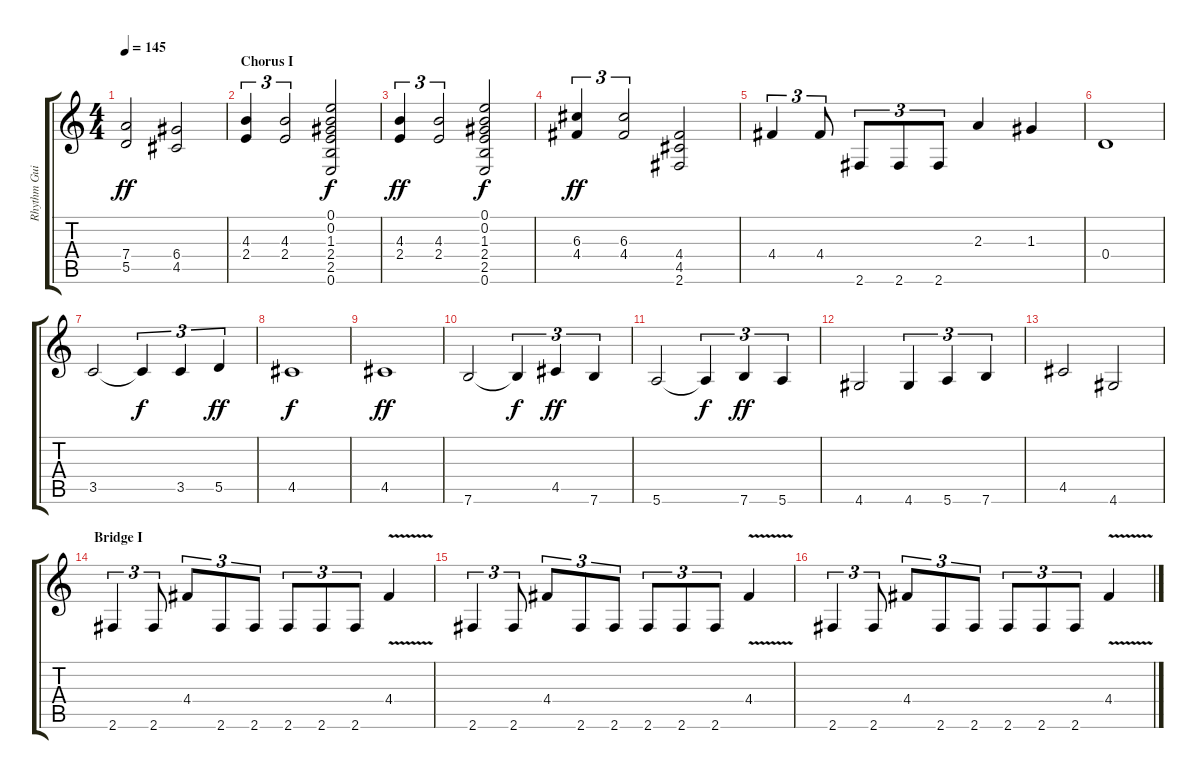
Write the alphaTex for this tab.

\track ("Rhythm Guitar" "Rhythm Gui") {instrument overdrivenguitar}
\staff {score tabs}
\tuning (E4 B3 G3 D3 A2 E2) {hide}
\ts (4 4)
\tempo 145
\clef g2
\ks c
(7.4 5.5).2{dy ff} (6.4 4.5).2 |
\section ("" "Chorus I")
(4.3 2.4).4{tu (3 2)} (4.3 2.4).2{tu (3 2)} (0.1 0.2 1.3 2.4 2.5 0.6).2{dy f} |
(4.3 2.4).4{tu (3 2) dy ff} (4.3 2.4).2{tu (3 2)} (0.1 0.2 1.3 2.4 2.5 0.6).2{dy f} |
(6.3 4.4).4{tu (3 2) dy ff} (6.3 4.4).2{tu (3 2)} (4.4 4.5 2.6).2 |
4.4.4{tu (3 2)} 4.4.8{tu (3 2)} 2.6.8{tu (3 2)} 2.6.8{tu (3 2)} 2.6.8{tu (3 2)} 2.3.4 1.3.4 |
0.4.1 |
3.5.2 3.5{t}.4{tu (3 2) dy f} 3.5.4{tu (3 2)} 5.5.4{tu (3 2) dy ff} |
4.5.1{dy f} |
4.5.1{dy ff} |
7.6.2 7.6{t}.4{tu (3 2) dy f} 4.5.4{tu (3 2) dy ff} 7.6.4{tu (3 2)} |
5.6.2 5.6{t}.4{tu (3 2) dy f} 7.6.4{tu (3 2) dy ff} 5.6.4{tu (3 2)} |
4.6.2 4.6.4{tu (3 2)} 5.6.4{tu (3 2)} 7.6.4{tu (3 2)} |
4.5.2 4.6.2 |
\section ("" "Bridge I")
2.6.4{tu (3 2)} 2.6.8{tu (3 2)} 4.4.8{tu (3 2)} 2.6.8{tu (3 2)} 2.6.8{tu (3 2)} 2.6.8{tu (3 2)} 2.6.8{tu (3 2)} 2.6.8{tu (3 2)} 4.4{v}.4 |
2.6.4{tu (3 2)} 2.6.8{tu (3 2)} 4.4.8{tu (3 2)} 2.6.8{tu (3 2)} 2.6.8{tu (3 2)} 2.6.8{tu (3 2)} 2.6.8{tu (3 2)} 2.6.8{tu (3 2)} 4.4{v}.4 |
2.6.4{tu (3 2)} 2.6.8{tu (3 2)} 4.4.8{tu (3 2)} 2.6.8{tu (3 2)} 2.6.8{tu (3 2)} 2.6.8{tu (3 2)} 2.6.8{tu (3 2)} 2.6.8{tu (3 2)} 4.4{v}.4
